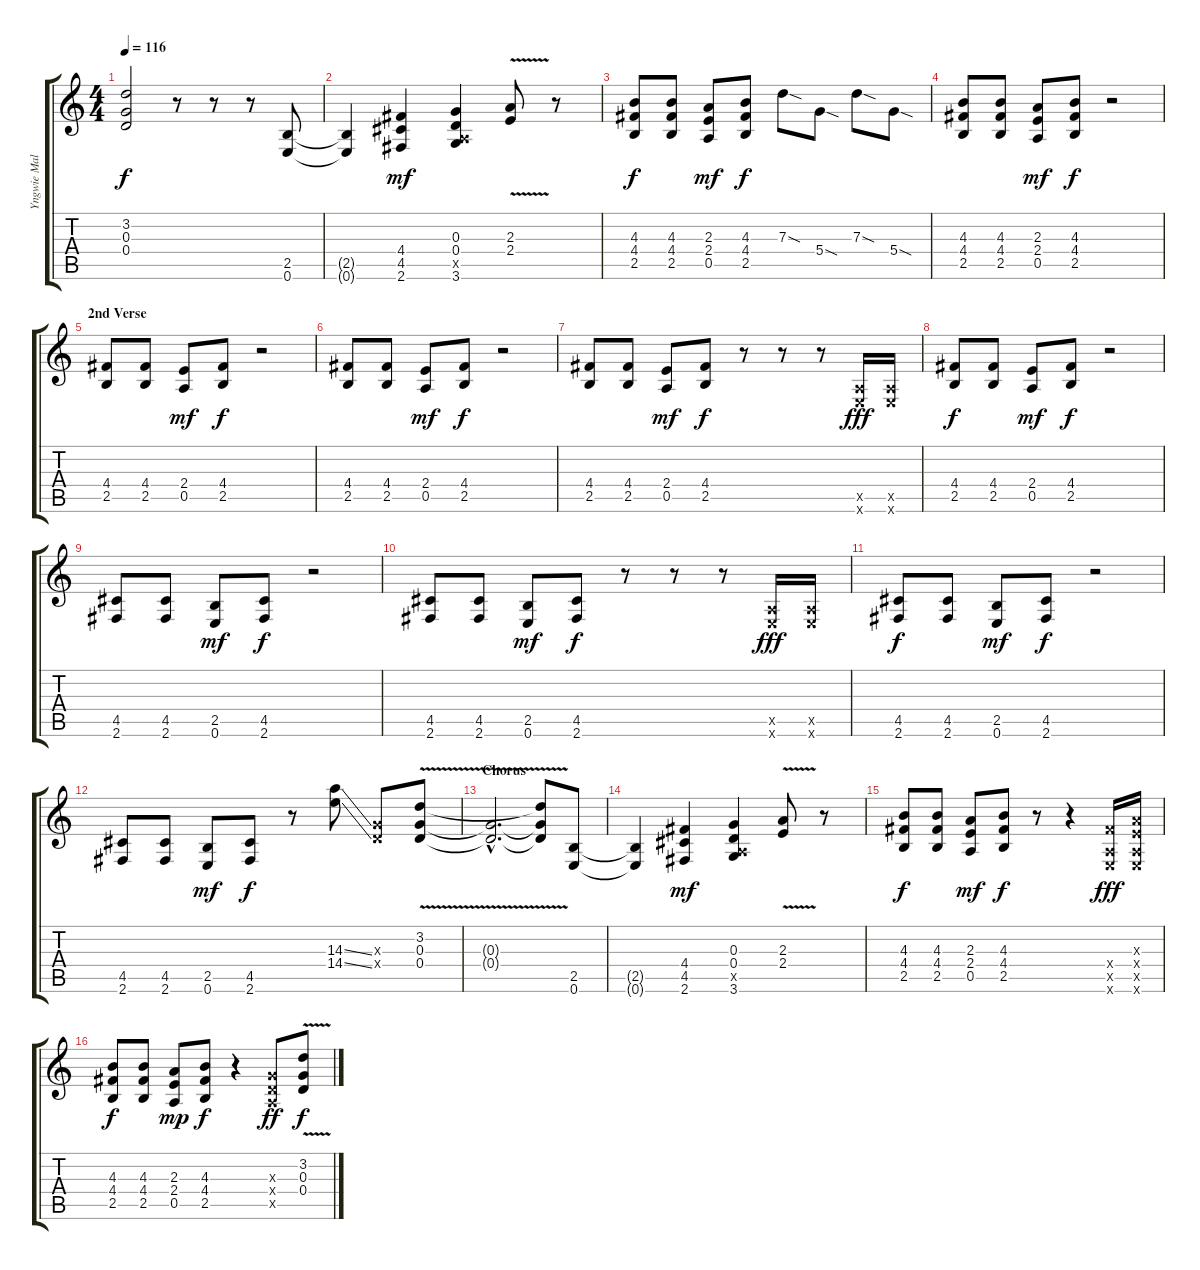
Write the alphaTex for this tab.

\track ("Yngwie Malmsteen" "Yngwie Mal") {instrument overdrivenguitar}
\staff {score tabs}
\tuning (E4 B3 G3 D3 A2 E2) {hide}
\ts (4 4)
\tempo 116
\clef g2
\ks c
(3.2{t} 0.3{t} 0.4{t}).2{dy f} r.8 r.8 r.8 (2.5 0.6).8 |
(2.5{t} 0.6{t}).4 (4.4 4.5 2.6).4{dy mf} (0.3 0.4 0.5{x} 3.6).4 (2.3{v} 2.4{v}).8 r.8 |
(4.3 4.4 2.5).8{dy f} (4.3 4.4 2.5).8 (2.3 2.4 0.5).8{dy mf} (4.3 4.4 2.5).8{dy f} 7.3{sod}.8{instrument guitarfretnoise} 5.4{sod}.8 7.3{sod}.8 5.4{sod}.8 |
(4.3 4.4 2.5).8{instrument overdrivenguitar} (4.3 4.4 2.5).8 (2.3 2.4 0.5).8{dy mf} (4.3 4.4 2.5).8{dy f} r.2 |
\section ("" "2nd Verse")
(4.4 2.5).8 (4.4 2.5).8 (2.4 0.5).8{dy mf} (4.4 2.5).8{dy f} r.2 |
(4.4 2.5).8 (4.4 2.5).8 (2.4 0.5).8{dy mf} (4.4 2.5).8{dy f} r.2 |
(4.4 2.5).8 (4.4 2.5).8 (2.4 0.5).8{dy mf} (4.4 2.5).8{dy f} r.8 r.8 r.8 (0.5{x} 0.6{x}).16{dy fff} (0.5{x} 0.6{x}).16 |
(4.4 2.5).8{dy f} (4.4 2.5).8 (2.4 0.5).8{dy mf} (4.4 2.5).8{dy f} r.2 |
(4.5 2.6).8 (4.5 2.6).8 (2.5 0.6).8{dy mf} (4.5 2.6).8{dy f} r.2 |
(4.5 2.6).8 (4.5 2.6).8 (2.5 0.6).8{dy mf} (4.5 2.6).8{dy f} r.8 r.8 r.8 (0.5{x} 0.6{x}).16{dy fff} (0.5{x} 0.6{x}).16 |
(4.5 2.6).8{dy f} (4.5 2.6).8 (2.5 0.6).8{dy mf} (4.5 2.6).8{dy f} r.2 |
(4.5 2.6).8 (4.5 2.6).8 (2.5 0.6).8{dy mf} (4.5 2.6).8{dy f} r.8 (14.3{ss} 14.4{ss}).8{instrument guitarfretnoise} (0.3{x} 0.4{x}).8{instrument overdrivenguitar} (3.2{v} 0.3{v} 0.4{v}).8 |
\section ("" "Chorus")
(0.3{hac t} 0.4{hac t}).2{d} (3.2{t} 0.3{t} 0.4{t}).8 (2.5 0.6).8 |
(2.5{t} 0.6{t}).4 (4.4 4.5 2.6).4{dy mf} (0.3 0.4 0.5{x} 3.6).4 (2.3{v} 2.4{v}).8 r.8 |
(4.3 4.4 2.5).8{dy f} (4.3 4.4 2.5).8 (2.3 2.4 0.5).8{dy mf} (4.3 4.4 2.5).8{dy f} r.8 r.4 (4.4{x} 0.5{x} 0.6{x}).16{dy fff} (2.3{x} 2.4{x} 0.5{x} 0.6{x}).16 |
(4.3 4.4 2.5).8{dy f} (4.3 4.4 2.5).8 (2.3 2.4 0.5).8{dy mp} (4.3 4.4 2.5).8{dy f} r.4 (0.3{x} 0.4{x} 0.5{x}).8{dy ff} (3.2{v} 0.3{v} 0.4).8{dy f}
